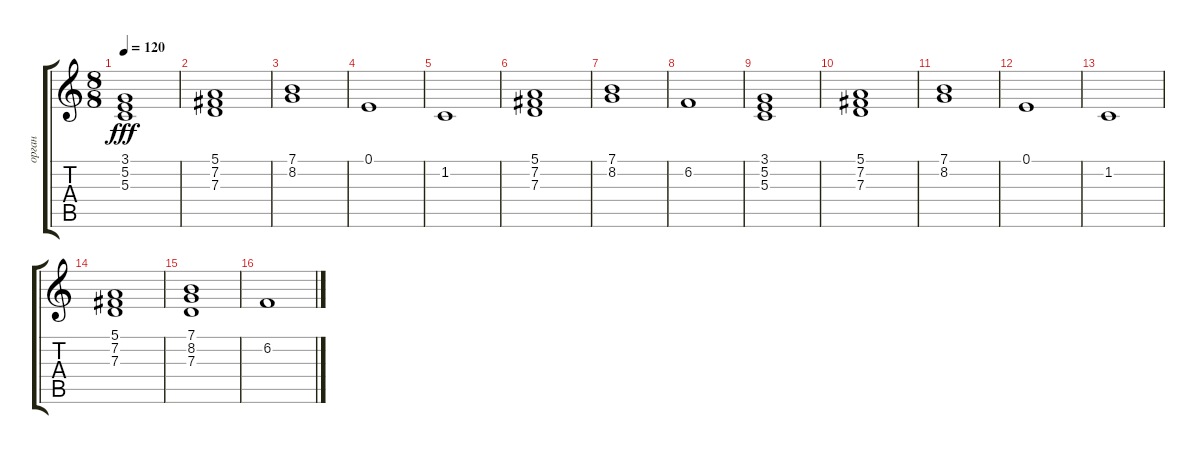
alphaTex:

\track ("орган" "орган") {instrument rockorgan}
\staff {score tabs}
\tuning (E4 B3 G3 D3 A2 E2) {hide}
\ts (8 8)
\tempo 120
\clef g2
\ks c
(3.1 5.2 5.3).1{dy fff} |
(5.1 7.2 7.3).1 |
(7.1 8.2).1 |
0.1.1 |
1.2.1 |
(5.1 7.2 7.3).1 |
(7.1 8.2).1 |
6.2.1 |
(3.1 5.2 5.3).1 |
(5.1 7.2 7.3).1 |
(7.1 8.2).1 |
0.1.1 |
1.2.1 |
(5.1 7.2 7.3).1 |
(7.1 8.2 7.3).1 |
6.2.1
